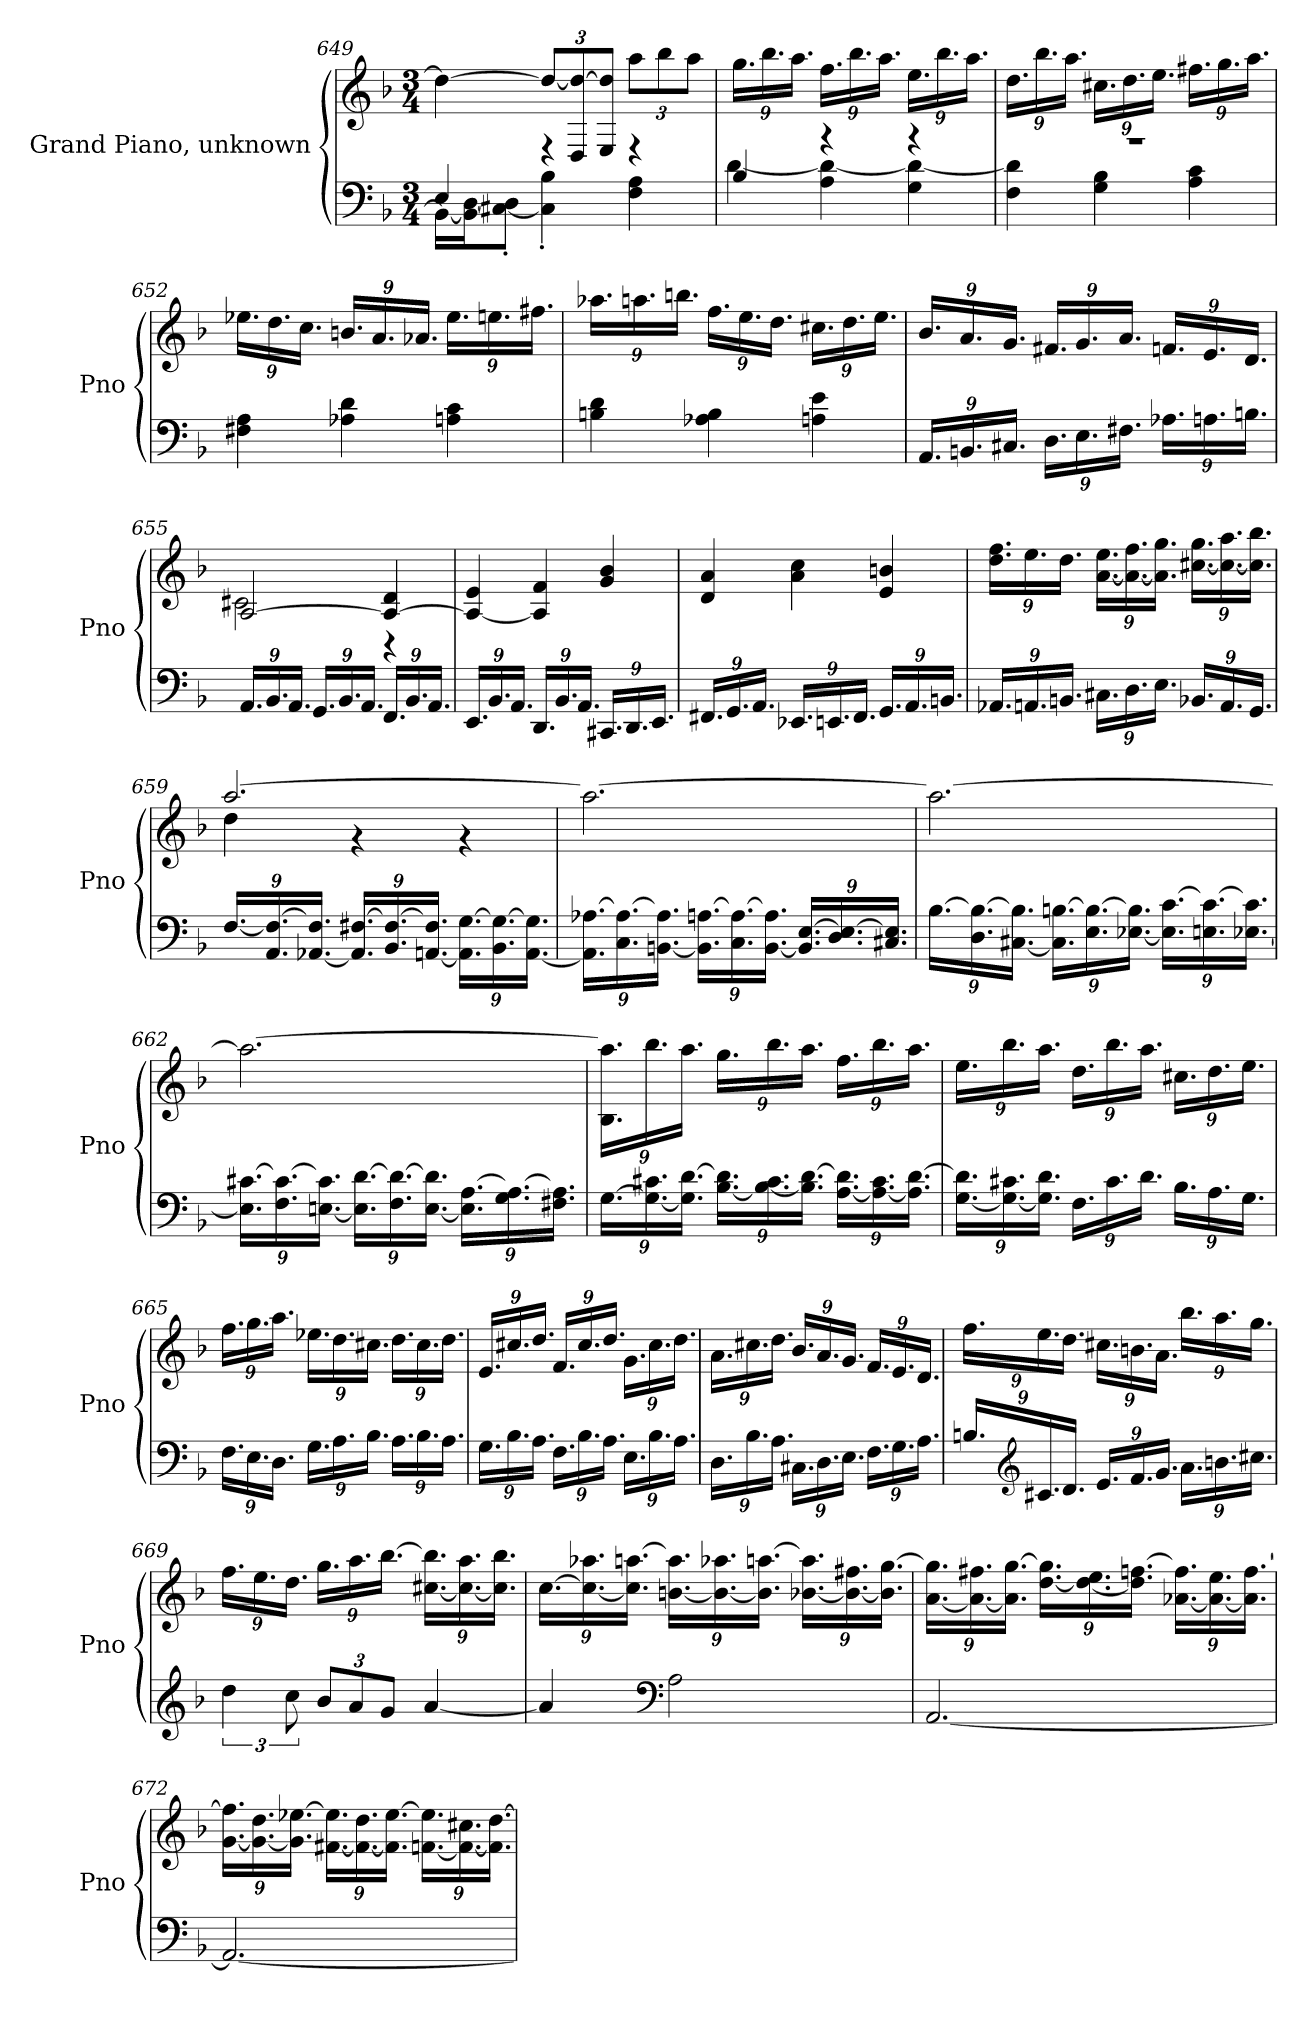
**kern	**kern
*part1	*part1
*staff2	*staff1
*I"Grand Piano, unknown	*
*I'Pno	*
!!LO:LB:g=z
*clefF4	*clefG2
*k[b-]	*k[b-]
*M3/4	*M3/4
=649	=649
*^	*
4E/	16BB\LL_	4dd\_
.	16BB\] [16D\J	.
.	[8C#X\' 8D\]'J	.
*	*	*Xbrackettup
4r	4C#\]' 4B-\'	12dd/L_
.	.	12D/ 12dd/_
.	.	12E/ 12dd/]J
4r	4F\ 4A\	12aa\L
.	.	12bb-\
.	.	12aa\J
=650	=650	=650
4B-/	[4d\	18.gg\LL
.	.	18.bb-\
.	.	18.aa\JJ
4r	4A\ 4d\_	18.ff\LL
.	.	18.bb-\
.	.	18.aa\JJ
4r	4G\ 4d\_	18.ee\LL
.	.	18.bb-\
.	.	18.aa\JJ
=651	=651	=651
2.r	4F\ 4d\]	18.dd\LL
.	.	18.bb-\
.	.	18.aa\JJ
.	4G\ 4B-\	18.cc#X\LL
.	.	18.dd\
.	.	18.ee\JJ
.	4A\ 4c\	18.ff#X\LL
.	.	18.gg\
.	.	18.aa\JJ
*v	*v	*
!!LO:LB:g=z
=652	=652
4F#X\ 4A\	18.ee-X\LL
.	18.dd\
.	18.cc\JJ
4A-X\ 4d\	18.bn/LL
.	18.a/
.	18.a-X/JJ
4An\ 4c\	18.ee-\LL
.	18.een\
.	18.ff#X\JJ
=653	=653
4Bn\ 4d\	18.aa-X\LL
.	18.aan\
.	18.bbn\JJ
4A-X\ 4B\	18.ff\LL
.	18.ee\
.	18.dd\JJ
4An\ 4e\	18.cc#X\LL
.	18.dd\
.	18.ee\JJ
!!LO:LB:g=z
=654	=654
*Xbrackettup	*
18.AA/LL	18.b-/LL
18.BBn/	18.a/
18.C#X/JJ	18.g/JJ
18.D\LL	18.f#X/LL
18.E\	18.g/
18.F#X\JJ	18.a/JJ
18.A-X\LL	18.fn/LL
18.An\	18.e/
18.Bn\JJ	18.d/JJ
=655	=655
*	*^
18.AA/LL	[2A/	2c#X\
18.BB-/	.	.
18.AA/JJ	.	.
18.GG/LL	.	.
18.BB-/	.	.
18.AA/JJ	.	.
18.FF/LL	4A/_ 4d/	4r
18.BB-/	.	.
18.AA/JJ	.	.
*	*v	*v
=656	=656
18.EE/LL	4A/_ 4e/
18.BB-/	.
18.AA/JJ	.
18.DD/LL	4A/] 4f/
18.BB-/	.
18.AA/JJ	.
18.CC#X/LL	4g/ 4b-/
18.DD/	.
18.EE/JJ	.
!!LO:PB:g=z
=657	=657
18.FF#X/LL	4d/ 4a/
18.GG/	.
18.AA/JJ	.
18.EE-X/LL	4a\ 4cc\
18.EEn/	.
18.FF#/JJ	.
18.GG/LL	4e/ 4bn/
18.AA/	.
18.BBn/JJ	.
=658	=658
18.AA-X/LL	18.dd\ 18.ff\LL
18.AAn/	18.ee\
18.BBn/JJ	18.dd\JJ
18.C#X\LL	[18.a\ 18.ee\LL
18.D\	18.a\_ 18.ff\
18.E\JJ	18.a\] 18.gg\JJ
18.BB-X/LL	[18.cc#X\ 18.gg\LL
18.AA/	18.cc#\_ 18.aa\
18.GG/JJ	18.cc#\] 18.bb-\JJ
!!LO:LB:g=z
=659	=659
*	*^
[18.F/LL	[2.aa/	4dd\
18.AA/ 18.F/_	.	.
[18.AA-X/ 18.F/]JJ	.	.
18.AA-/] [18.F#X/LL	.	4r
18.BB-/ 18.F#/_	.	.
[18.AAn/ 18.F#/]JJ	.	.
18.AA\] [18.G\LL	.	4r
18.BB-\ 18.G\_	.	.
[18.AA\ 18.G\]JJ	.	.
*	*v	*v
=660	=660
18.AA\] [18.A-X\LL	2.aa\_
18.C\ 18.A-\_	.
[18.BBn\ 18.A-\]JJ	.
18.BB\] [18.An\LL	.
18.C\ 18.A\_	.
[18.BB\ 18.A\]JJ	.
18.BB/] [18.E/LL	.
18.D/ 18.E/_	.
18.C#X/ 18.E/]JJ	.
!!LO:LB:g=z
=661	=661
[18.B-\LL	2.aa\_
18.D\ 18.B-\_	.
[18.C#X\ 18.B-\]JJ	.
18.C#\] [18.Bn\LL	.
18.E\ 18.B\_	.
[18.E-X\ 18.B\]JJ	.
18.E-\] [18.c\LL	.
18.En\ 18.c\_	.
[18.E-X\ 18.c\]JJ	.
=662	=662
18.E-\] [18.c#X\LL	2.aa\_
18.F\ 18.c#\_	.
[18.En\ 18.c#\]JJ	.
18.E\] [18.d\LL	.
18.F\ 18.d\_	.
[18.E\ 18.d\]JJ	.
18.E\] [18.A\LL	.
18.G\ 18.A\_	.
18.F#X\ 18.A\]JJ	.
!!LO:LB:g=z
=663	=663
[18.G\LL	18.B-\ 18.aa\]LL
18.G\_ 18.c#X\	18.bb-\
18.G\] [18.d\JJ	18.aa\JJ
[18.B-\ 18.d\]LL	18.gg\LL
18.B-\_ 18.c#\	18.bb-\
18.B-\] [18.d\JJ	18.aa\JJ
[18.A\ 18.d\]LL	18.ff\LL
18.A\_ 18.c#\	18.bb-\
18.A\] [18.d\JJ	18.aa\JJ
=664	=664
[18.G\ 18.d\]LL	18.ee\LL
18.G\_ 18.c#X\	18.bb-\
18.G\] 18.d\JJ	18.aa\JJ
18.F\LL	18.dd\LL
18.c#\	18.bb-\
18.d\JJ	18.aa\JJ
18.B-\LL	18.cc#X\LL
18.A\	18.dd\
18.G\JJ	18.ee\JJ
!!LO:LB:g=z
=665	=665
18.F\LL	18.ff\LL
18.E\	18.gg\
18.D\JJ	18.aa\JJ
18.G\LL	18.ee-X\LL
18.A\	18.dd\
18.B-\JJ	18.cc#X\JJ
18.A\LL	18.dd\LL
18.B-\	18.cc#\
18.A\JJ	18.dd\JJ
=666	=666
18.G\LL	18.e/LL
18.B-\	18.cc#X/
18.A\JJ	18.dd/JJ
18.F\LL	18.f/LL
18.B-\	18.cc#/
18.A\JJ	18.dd/JJ
18.E\LL	18.g\LL
18.B-\	18.cc#\
18.A\JJ	18.dd\JJ
=667	=667
18.D\LL	18.a\LL
18.B-\	18.cc#X\
18.A\JJ	18.dd\JJ
18.C#X\LL	18.b-/LL
18.D\	18.a/
18.E\JJ	18.g/JJ
18.F\LL	18.f/LL
18.G\	18.e/
18.A\JJ	18.d/JJ
!!LO:LB:g=z
=668	=668
18.Bn/LL	18.ff\LL
*clefG2	*
18.c#X/	18.ee\
18.d/JJ	18.dd\JJ
18.e/LL	18.cc#X\LL
18.f/	18.bn\
18.g/JJ	18.a\JJ
18.a\LL	18.bb-\LL
18.bn\	18.aa\
18.cc#X\JJ	18.gg\JJ
=669	=669
*brackettup	*
6dd\	18.ff\LL
.	18.ee\
12cc\	18.dd\JJ
*Xbrackettup	*
12b-/L	18.gg\LL
12a/	18.aa\
12g/J	[18.bb-\JJ
[4a/	[18.cc#X\ 18.bb-\]LL
.	18.cc#\_ 18.aa\
.	18.cc#\] 18.bb-\JJ
!!LO:PB:g=z
=670	=670
4a/]	[18.cc\LL
.	18.cc\_ 18.aa-X\
.	18.cc\] [18.aan\JJ
*clefF4	*
2A\	[18.bn\ 18.aa\]LL
.	18.b\_ 18.aa-X\
.	18.b\] [18.aan\JJ
.	[18.b-X\ 18.aa\]LL
.	18.b-\_ 18.ff#X\
.	18.b-\] [18.gg\JJ
=671	=671
[2.AA/	[18.a\ 18.gg\]LL
.	18.a\_ 18.ff#X\
.	18.a\] [18.gg\JJ
.	[18.dd\ 18.gg\]LL
.	18.dd\_ 18.ee\
.	18.dd\] [18.ffn\JJ
.	[18.a-X\ 18.ff\]LL
.	18.a-\_ 18.ee\
.	18.a-\] [18.ff\JJ
!!LO:LB:g=z
=672	=672
2.AA/_	[18.g\ 18.ff\]LL
.	18.g\_ 18.dd\
.	18.g\] [18.ee-X\JJ
.	[18.f#X\ 18.ee-\]LL
.	18.f#\_ 18.dd\
.	18.f#\] [18.ee-\JJ
.	[18.fn\ 18.ee-\]LL
.	18.f\_ 18.cc#X\
.	18.f\] [18.dd\JJ
=	=
*-	*-
